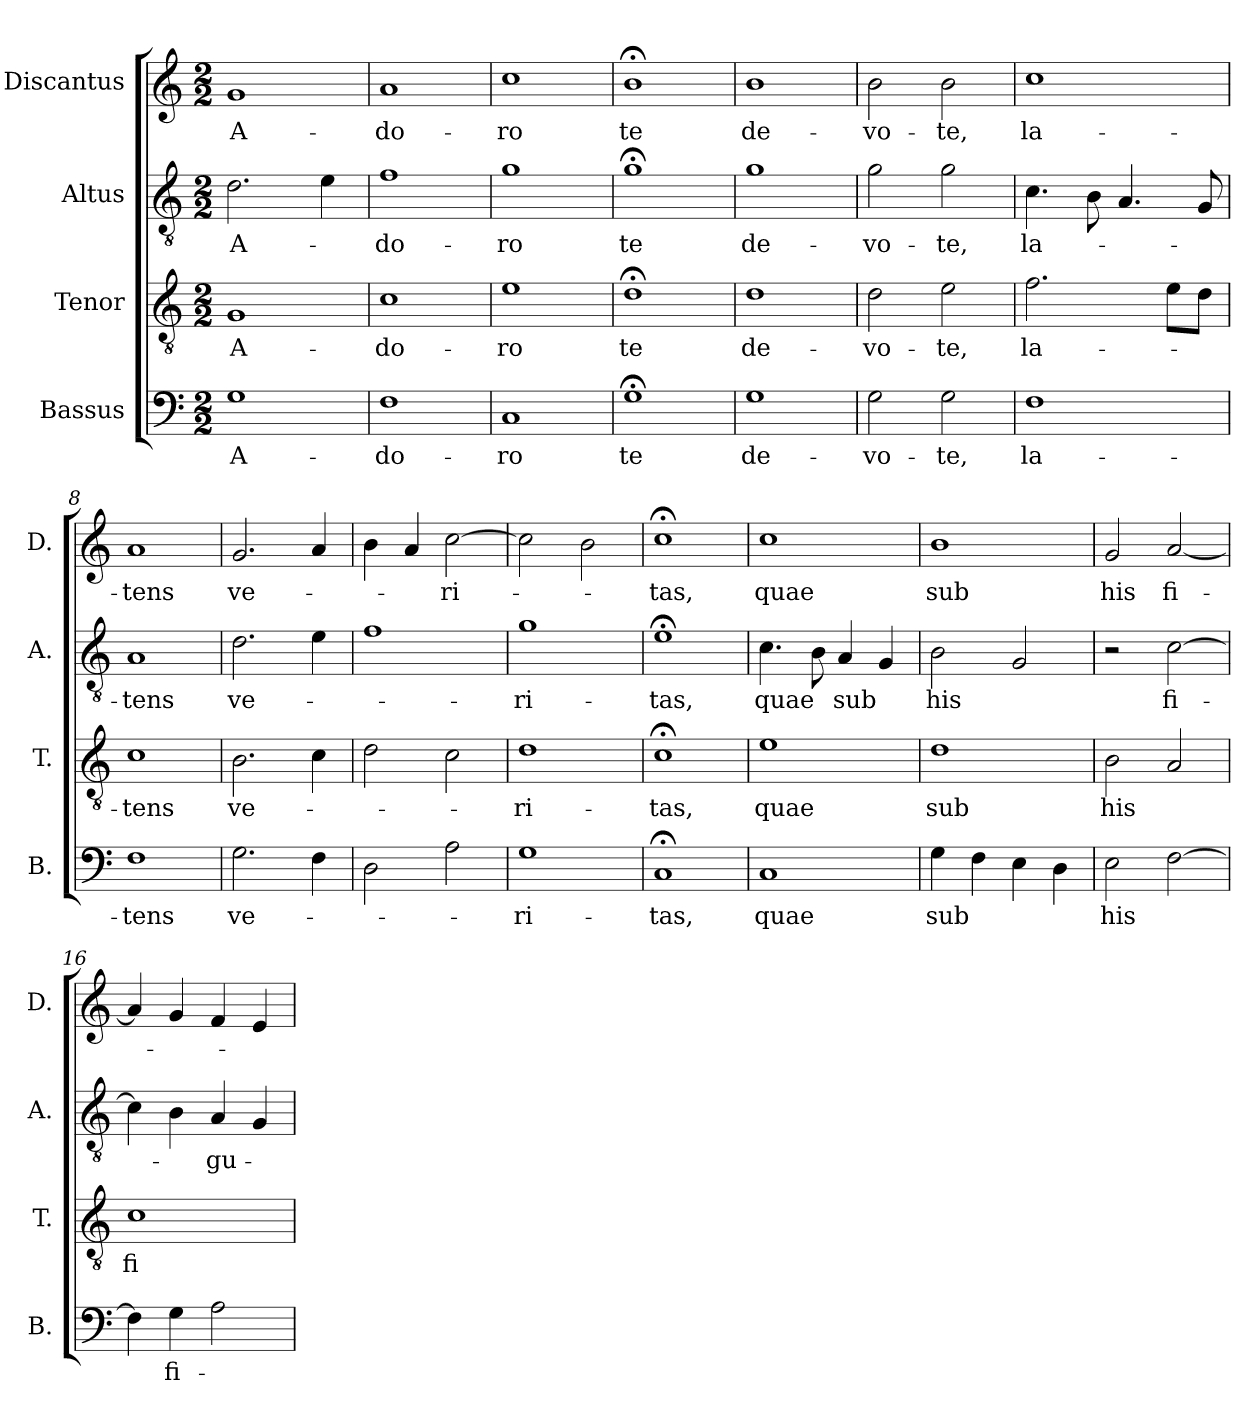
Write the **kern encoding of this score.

**kern	**text	**kern	**text	**kern	**text	**kern	**text
*part4	*part4	*part3	*part3	*part2	*part2	*part1	*part1
*staff4	*staff4	*staff3	*staff3	*staff2	*staff2	*staff1	*staff1
*I"Bassus	*	*I"Tenor	*	*I"Altus	*	*I"Discantus	*
*I'B.	*	*I'T.	*	*I'A.	*	*I'D.	*
*clefF4	*	*clefGv2	*	*clefGv2	*	*clefG2	*
*k[]	*	*k[]	*	*k[]	*	*k[]	*
*C:	*	*C:	*	*C:	*	*C:	*
*M2/2	*	*M2/2	*	*M2/2	*	*M2/2	*
=1	=1	=1	=1	=1	=1	=1	=1
!	!LO:LY:b	!	!LO:LY:b	!	!LO:LY:b	!	!LO:LY:b
1G	A-	1G	A-	2.d\	A-	1g	A-
.	.	.	.	4e\	.	.	.
=2	=2	=2	=2	=2	=2	=2	=2
!	!LO:LY:b	!	!LO:LY:b	!	!LO:LY:b	!	!LO:LY:b
1F	-do-	1c	-do-	1f	-do-	1a	-do-
=3	=3	=3	=3	=3	=3	=3	=3
!	!LO:LY:b	!	!LO:LY:b	!	!LO:LY:b	!	!LO:LY:b
1C	-ro	1e	-ro	1g	-ro	1cc	-ro
=4	=4	=4	=4	=4	=4	=4	=4
!	!LO:LY:b	!	!LO:LY:b	!	!LO:LY:b	!	!LO:LY:b
1G;<	te	1d;<	te	1g;<	te	1b;<	te
=5	=5	=5	=5	=5	=5	=5	=5
!	!LO:LY:b	!	!LO:LY:b	!	!LO:LY:b	!	!LO:LY:b
1G	de-	1d	de-	1g	de-	1b	de-
=6	=6	=6	=6	=6	=6	=6	=6
!	!LO:LY:b	!	!LO:LY:b	!	!LO:LY:b	!	!LO:LY:b
2G\	-vo-	2d\	-vo-	2g\	-vo-	2b\	-vo-
!	!LO:LY:b	!	!LO:LY:b	!	!LO:LY:b	!	!LO:LY:b
2G\	-te,	2e\	-te,	2g\	-te,	2b\	-te,
=7	=7	=7	=7	=7	=7	=7	=7
!	!LO:LY:b	!	!LO:LY:b	!	!LO:LY:b	!	!LO:LY:b
1F	la-	2.f\	la-	4.c\	la-	1cc	la-
.	.	.	.	8B\	.	.	.
.	.	.	.	4.A/	.	.	.
.	.	8e\L	.	.	.	.	.
.	.	8d\J	.	8G/	.	.	.
=8	=8	=8	=8	=8	=8	=8	=8
!	!LO:LY:b	!	!LO:LY:b	!	!LO:LY:b	!	!LO:LY:b
1F	-tens	1c	-tens	1A	-tens	1a	-tens
=9	=9	=9	=9	=9	=9	=9	=9
!	!LO:LY:b	!	!LO:LY:b	!	!LO:LY:b	!	!LO:LY:b
2.G\	ve-	2.B\	ve-	2.d\	ve-	2.g/	ve-
4F\	.	4c\	.	4e\	.	4a/	.
!!LO:LB:g=z
=10	=10	=10	=10	=10	=10	=10	=10
2D\	.	2d\	.	1f	.	4b\	.
.	.	.	.	.	.	4a/	.
!	!	!	!	!	!	!	!LO:LY:b
2A\	.	2c\	.	.	.	[>2cc\	-ri-
=11	=11	=11	=11	=11	=11	=11	=11
!	!LO:LY:b	!	!LO:LY:b	!	!LO:LY:b	!	!
1G	-ri-	1d	-ri-	1g	-ri-	2cc\]	.
.	.	.	.	.	.	2b\	.
=12	=12	=12	=12	=12	=12	=12	=12
!	!LO:LY:b	!	!LO:LY:b	!	!LO:LY:b	!	!LO:LY:b
1C;	-tas,	1c;<	-tas,	1e;<	-tas,	1cc;<	-tas,
=13	=13	=13	=13	=13	=13	=13	=13
!	!LO:LY:b	!	!LO:LY:b	!	!LO:LY:b	!	!LO:LY:b
1C	quae	1e	quae	4.c\	quae	1cc	quae
.	.	.	.	8B\	.	.	.
!	!	!	!	!	!LO:LY:b	!	!
.	.	.	.	4A/	sub	.	.
.	.	.	.	4G/	.	.	.
=14	=14	=14	=14	=14	=14	=14	=14
!	!LO:LY:b	!	!LO:LY:b	!	!LO:LY:b	!	!LO:LY:b
4G\	sub	1d	sub	2B\	his	1b	sub
4F\	.	.	.	.	.	.	.
4E\	.	.	.	2G/	.	.	.
4D\	.	.	.	.	.	.	.
=15	=15	=15	=15	=15	=15	=15	=15
!	!LO:LY:b	!	!LO:LY:b	!	!	!	!LO:LY:b
2E\	his	2B\	his	2r	.	2g/	his
!	!	!	!	!	!LO:LY:b	!	!LO:LY:b
[>2F\	.	2A/	.	[>2c\	fi-	[<2a/	fi-
=16	=16	=16	=16	=16	=16	=16	=16
!	!	!	!LO:LY:b	!	!	!	!
4F\]	.	1c	fi-	4c\]	.	4a/]	.
!	!LO:LY:b	!	!	!	!	!	!
4G\	fi-	.	.	4B\	.	4g/	.
!	!	!	!	!	!LO:LY:b	!	!
2A\	.	.	.	4A/	-gu-	4f/	.
.	.	.	.	4G/	.	4e/	.
=	=	=	=	=	=	=	=
*-	*-	*-	*-	*-	*-	*-	*-
